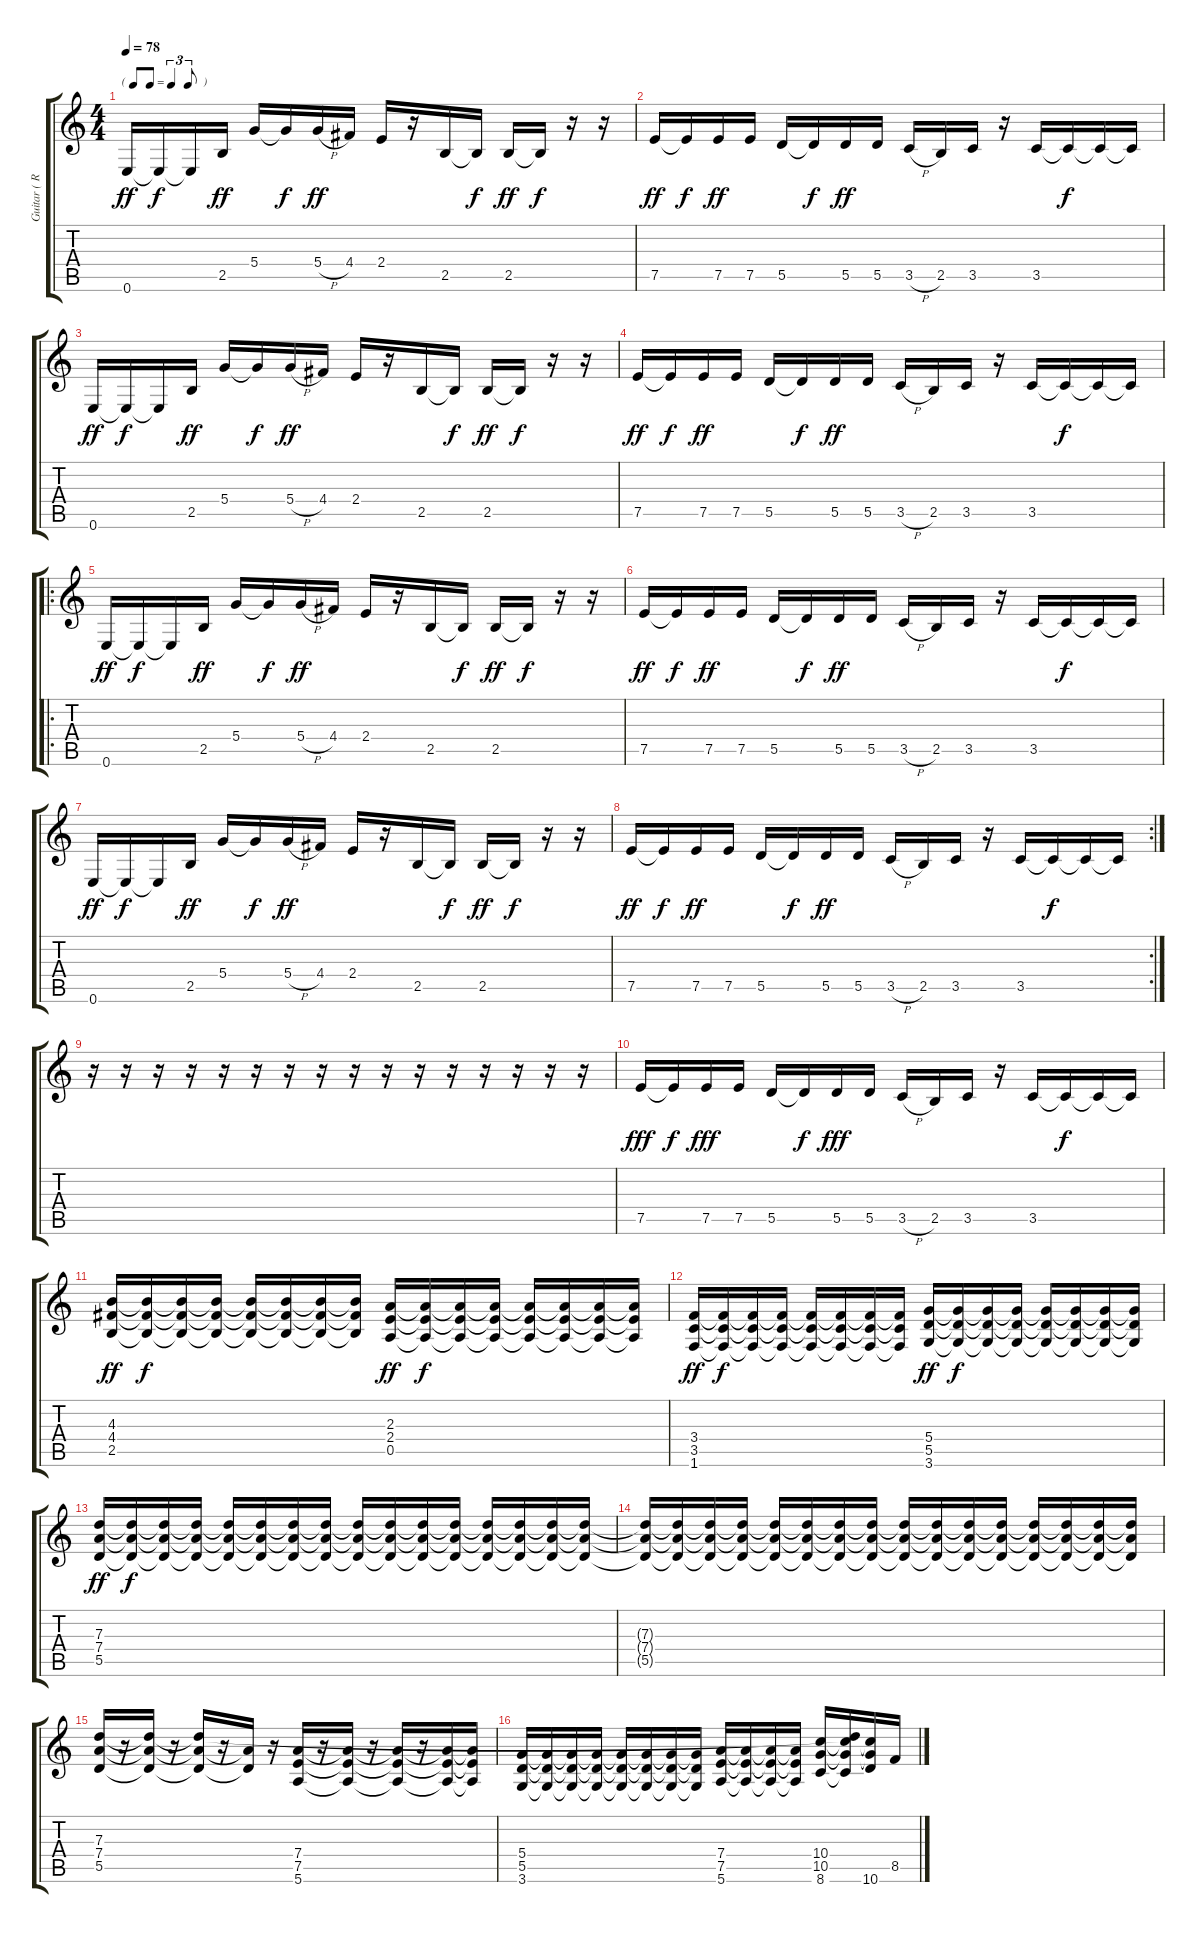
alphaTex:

\track ("Guitar ( R )" "Guitar ( R") {instrument overdrivenguitar}
\staff {score tabs}
\tuning (E4 B3 G3 D3 A2 E2) {hide}
\ts (4 4)
\tf triplet8th
\tempo 78
\clef g2
\ks c
0.6.16{dy ff instrument overdrivenguitar} 0.6{t}.16{dy f} 0.6{t}.16 2.5.16{dy ff} 5.4.16 5.4{t}.16{dy f} 5.4{h}.16{dy ff} 4.4.16 2.4.16 r.16 2.5.16 2.5{t}.16{dy f} 2.5.16{dy ff} 2.5{t}.16{dy f} r.16 r.16 |
7.5.16{dy ff} 7.5{t}.16{dy f} 7.5.16{dy ff} 7.5.16 5.5.16 5.5{t}.16{dy f} 5.5.16{dy ff} 5.5.16 3.5{h}.16 2.5.16 3.5.16 r.16 3.5.16 3.5{t}.16{dy f} 3.5{t}.16 3.5{t}.16 |
0.6.16{dy ff} 0.6{t}.16{dy f} 0.6{t}.16 2.5.16{dy ff} 5.4.16 5.4{t}.16{dy f} 5.4{h}.16{dy ff} 4.4.16 2.4.16 r.16 2.5.16 2.5{t}.16{dy f} 2.5.16{dy ff} 2.5{t}.16{dy f} r.16 r.16 |
7.5.16{dy ff} 7.5{t}.16{dy f} 7.5.16{dy ff} 7.5.16 5.5.16 5.5{t}.16{dy f} 5.5.16{dy ff} 5.5.16 3.5{h}.16 2.5.16 3.5.16 r.16 3.5.16 3.5{t}.16{dy f} 3.5{t}.16 3.5{t}.16 |
\ro
0.6.16{dy ff} 0.6{t}.16{dy f} 0.6{t}.16 2.5.16{dy ff} 5.4.16 5.4{t}.16{dy f} 5.4{h}.16{dy ff} 4.4.16 2.4.16 r.16 2.5.16 2.5{t}.16{dy f} 2.5.16{dy ff} 2.5{t}.16{dy f} r.16 r.16 |
7.5.16{dy ff} 7.5{t}.16{dy f} 7.5.16{dy ff} 7.5.16 5.5.16 5.5{t}.16{dy f} 5.5.16{dy ff} 5.5.16 3.5{h}.16 2.5.16 3.5.16 r.16 3.5.16 3.5{t}.16{dy f} 3.5{t}.16 3.5{t}.16 |
0.6.16{dy ff} 0.6{t}.16{dy f} 0.6{t}.16 2.5.16{dy ff} 5.4.16 5.4{t}.16{dy f} 5.4{h}.16{dy ff} 4.4.16 2.4.16 r.16 2.5.16 2.5{t}.16{dy f} 2.5.16{dy ff} 2.5{t}.16{dy f} r.16 r.16 |
\rc 2
7.5.16{dy ff} 7.5{t}.16{dy f} 7.5.16{dy ff} 7.5.16 5.5.16 5.5{t}.16{dy f} 5.5.16{dy ff} 5.5.16 3.5{h}.16 2.5.16 3.5.16 r.16 3.5.16 3.5{t}.16{dy f} 3.5{t}.16 3.5{t}.16 |
r.16 r.16 r.16 r.16 r.16 r.16 r.16 r.16 r.16 r.16 r.16 r.16 r.16 r.16 r.16 r.16 |
7.5.16{dy fff} 7.5{t}.16{dy f} 7.5.16{dy fff} 7.5.16 5.5.16 5.5{t}.16{dy f} 5.5.16{dy fff} 5.5.16 3.5{h}.16 2.5.16 3.5.16 r.16 3.5.16 3.5{t}.16{dy f} 3.5{t}.16 3.5{t}.16 |
(4.3 4.4 2.5).16{dy ff} (4.3{t} 4.4{t} 2.5{t}).16{dy f} (4.3{t} 4.4{t} 2.5{t}).16 (4.3{t} 4.4{t} 2.5{t}).16 (4.3{t} 4.4{t} 2.5{t}).16 (4.3{t} 4.4{t} 2.5{t}).16 (4.3{t} 4.4{t} 2.5{t}).16 (4.3{t} 4.4{t} 2.5{t}).16 (2.3 2.4 0.5).16{dy ff} (2.3{t} 2.4{t} 0.5{t}).16{dy f} (2.3{t} 2.4{t} 0.5{t}).16 (2.3{t} 2.4{t} 0.5{t}).16 (2.3{t} 2.4{t} 0.5{t}).16 (2.3{t} 2.4{t} 0.5{t}).16 (2.3{t} 2.4{t} 0.5{t}).16 (2.3{t} 2.4{t} 0.5{t}).16 |
(3.4 3.5 1.6).16{dy ff} (3.4{t} 3.5{t} 1.6{t}).16{dy f} (3.4{t} 3.5{t} 1.6{t}).16 (3.4{t} 3.5{t} 1.6{t}).16 (3.4{t} 3.5{t} 1.6{t}).16 (3.4{t} 3.5{t} 1.6{t}).16 (3.4{t} 3.5{t} 1.6{t}).16 (3.4{t} 3.5{t} 1.6{t}).16 (5.4 5.5 3.6).16{dy ff} (5.4{t} 5.5{t} 3.6{t}).16{dy f} (5.4{t} 5.5{t} 3.6{t}).16 (5.4{t} 5.5{t} 3.6{t}).16 (5.4{t} 5.5{t} 3.6{t}).16 (5.4{t} 5.5{t} 3.6{t}).16 (5.4{t} 5.5{t} 3.6{t}).16 (5.4{t} 5.5{t} 3.6{t}).16 |
(7.3 7.4 5.5).16{dy ff} (7.3{t} 7.4{t} 5.5{t}).16{dy f} (7.3{t} 7.4{t} 5.5{t}).16 (7.3{t} 7.4{t} 5.5{t}).16 (7.3{t} 7.4{t} 5.5{t}).16 (7.3{t} 7.4{t} 5.5{t}).16 (7.3{t} 7.4{t} 5.5{t}).16 (7.3{t} 7.4{t} 5.5{t}).16 (7.3{t} 7.4{t} 5.5{t}).16 (7.3{t} 7.4{t} 5.5{t}).16 (7.3{t} 7.4{t} 5.5{t}).16 (7.3{t} 7.4{t} 5.5{t}).16 (7.3{t} 7.4{t} 5.5{t}).16 (7.3{t} 7.4{t} 5.5{t}).16{volume 15} (7.3{t} 7.4{t} 5.5{t}).16 (7.3{t} 7.4{t} 5.5{t}).16{volume 14} |
(7.3{t} 7.4{t} 5.5{t}).16 (7.3{t} 7.4{t} 5.5{t}).16{volume 13} (7.3{t} 7.4{t} 5.5{t}).16 (7.3{t} 7.4{t} 5.5{t}).16{volume 13} (7.3{t} 7.4{t} 5.5{t}).16 (7.3{t} 7.4{t} 5.5{t}).16 (7.3{t} 7.4{t} 5.5{t}).16{volume 11} (7.3{t} 7.4{t} 5.5{t}).16 (7.3{t} 7.4{t} 5.5{t}).16{volume 10} (7.3{t} 7.4{t} 5.5{t}).16 (7.3{t} 7.4{t} 5.5{t}).16{volume 9} (7.3{t} 7.4{t} 5.5{t}).16{volume 8} (7.3{t} 7.4{t} 5.5{t}).16{volume 7} (7.3{t} 7.4{t} 5.5{t}).16{volume 6} (7.3{t} 7.4{t} 5.5{t}).16{volume 5} (7.3{t} 7.4{t} 5.5{t}).16{volume 4} |
(7.3 7.4 5.5).16{volume 16} r.16 (7.3{t} 7.4{t} 5.5{t}).16 r.16 (7.3{t} 7.4{t} 5.5{t}).16 r.16 (7.4{t} 5.5{t}).16 r.16 (7.4 7.5 5.6).16 r.16 (7.4{t} 7.5{t} 5.6{t}).16 r.16 (7.4{t} 7.5{t} 5.6{t}).16 r.16 (7.4{t} 7.5{t} 5.6{t}).16 (7.4{t} 7.5{t} 5.6{t}).16 |
(5.4 5.5 3.6).16 (5.4{t} 5.5{t} 3.6{t}).16 (5.4{t} 5.5{t} 3.6{t}).16 (5.4{t} 5.5{t} 3.6{t}).16 (5.4{t} 5.5{t} 3.6{t}).16 (5.4{t} 5.5{t} 3.6{t}).16 (5.4{t} 5.5{t} 3.6{t}).16 (5.4{t} 5.5{t} 3.6{t}).16 (7.4 7.5 5.6).16 (7.4{t} 7.5{t} 5.6{t}).16 (7.4{t} 7.5{t} 5.6{t}).16 (7.4{t} 7.5{t} 5.6{t}).16 (10.4 10.5 8.6).16 (7.3{t} 10.4{t} 10.5{t} 8.6{t}).16 (10.4{t} 10.5{t} 10.6).16 8.5.16
